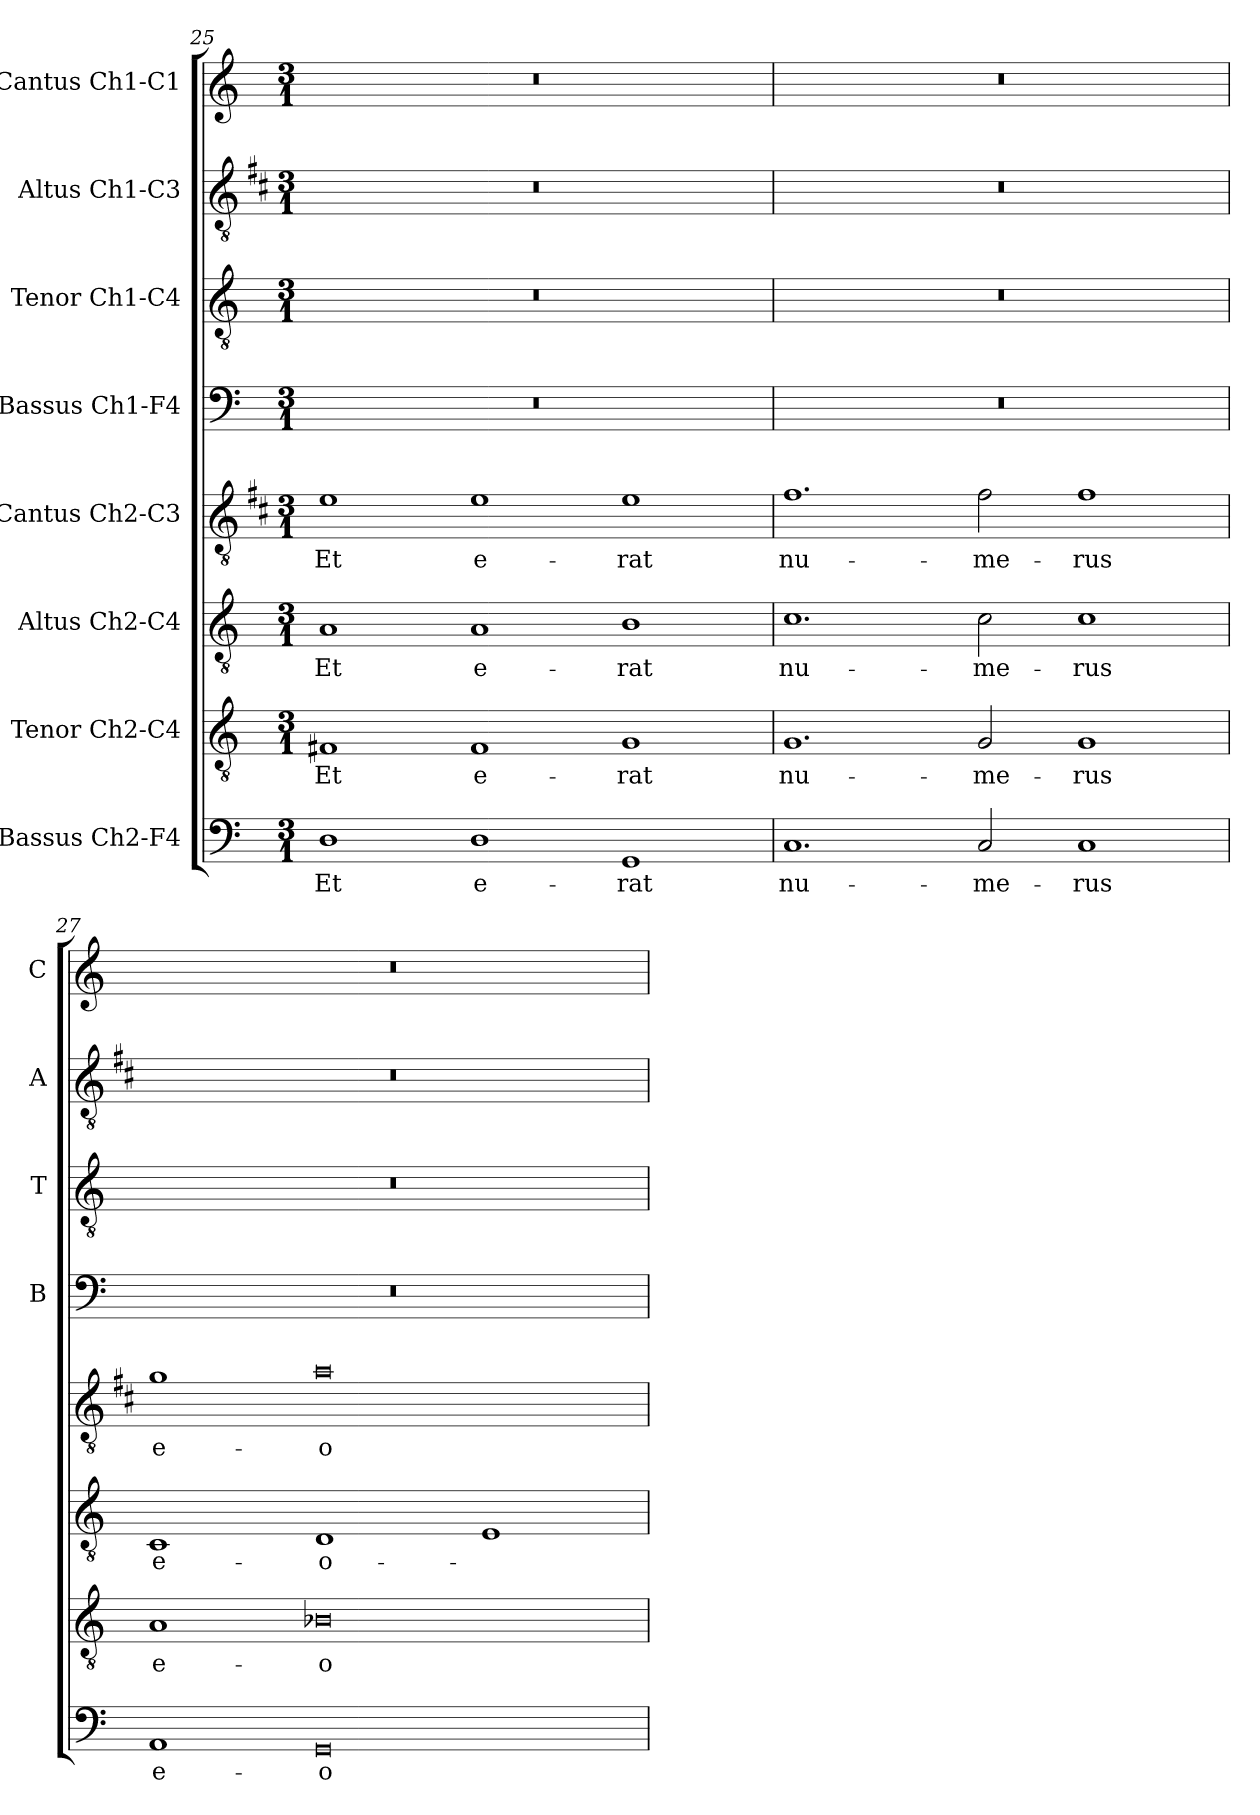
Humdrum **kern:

**kern	**text	**kern	**text	**kern	**text	**kern	**text	**kern	**kern	**kern	**kern
*part8	*part8	*part7	*part7	*part6	*part6	*part5	*part5	*part4	*part3	*part2	*part1
*staff8	*staff8	*staff7	*staff7	*staff6	*staff6	*staff5	*staff5	*staff4	*staff3	*staff2	*staff1
*I"Bassus Ch2-F4	*	*I"Tenor Ch2-C4	*	*I"Altus Ch2-C4	*	*I"Cantus Ch2-C3	*	*I"Bassus Ch1-F4	*I"Tenor Ch1-C4	*I"Altus Ch1-C3	*I"Cantus Ch1-C1
*	*	*	*	*	*	*	*	*I'B	*I'T	*I'A	*I'C
!!LO:PB:g=z
*clefF4	*	*clefGv2	*	*clefGv2	*	*clefGv2	*	*clefF4	*clefGv2	*clefGv2	*clefG2
*	*	*	*	*	*	*ITrd1c2	*	*	*	*ITrd1c2	*
*k[]	*	*k[]	*	*k[]	*	*k[]	*	*k[]	*k[]	*k[]	*k[]
*M3/1	*	*M3/1	*	*M3/1	*	*M3/1	*	*M3/1	*M3/1	*M3/1	*M3/1
*MM400	*	*MM400	*	*MM400	*	*MM400	*	*MM400	*MM400	*MM400	*MM400
=25	=25	=25	=25	=25	=25	=25	=25	=25	=25	=25	=25
!	!LO:LY:b	!	!LO:LY:b	!	!LO:LY:b	!	!LO:LY:b	!	!	!	!
1D	Et	1F#X	Et	1A	Et	1d	Et	0.r	0.r	0.r	0.r
!	!LO:LY:b	!	!LO:LY:b	!	!LO:LY:b	!	!LO:LY:b	!	!	!	!
1D	e-	1F#	e-	1A	e-	1d	e-	.	.	.	.
!	!LO:LY:b	!	!LO:LY:b	!	!LO:LY:b	!	!LO:LY:b	!	!	!	!
1GG	-rat	1G	-rat	1B	-rat	1d	-rat	.	.	.	.
=26	=26	=26	=26	=26	=26	=26	=26	=26	=26	=26	=26
!	!LO:LY:b	!	!LO:LY:b	!	!LO:LY:b	!	!LO:LY:b	!	!	!	!
1.C	nu-	1.G	nu-	1.c	nu-	1.e	nu-	0.r	0.r	0.r	0.r
!	!LO:LY:b	!	!LO:LY:b	!	!LO:LY:b	!	!LO:LY:b	!	!	!	!
2C/	-me-	2G/	-me-	2c\	-me-	2e\	-me-	.	.	.	.
!	!LO:LY:b	!	!LO:LY:b	!	!LO:LY:b	!	!LO:LY:b	!	!	!	!
1C	-rus	1G	-rus	1c	-rus	1e	-rus	.	.	.	.
=27	=27	=27	=27	=27	=27	=27	=27	=27	=27	=27	=27
!	!LO:LY:b	!	!LO:LY:b	!	!LO:LY:b	!	!LO:LY:b	!	!	!	!
1AA	e-	1A	e-	1C	e-	1f	e-	0.r	0.r	0.r	0.r
!	!LO:LY:b	!	!LO:LY:b	!	!LO:LY:b	!	!LO:LY:b	!	!	!	!
0GG	-o-	0B-X	-o-	1D	-o-	0g	-o-	.	.	.	.
.	.	.	.	1E	.	.	.	.	.	.	.
=	=	=	=	=	=	=	=	=	=	=	=
*-	*-	*-	*-	*-	*-	*-	*-	*-	*-	*-	*-
